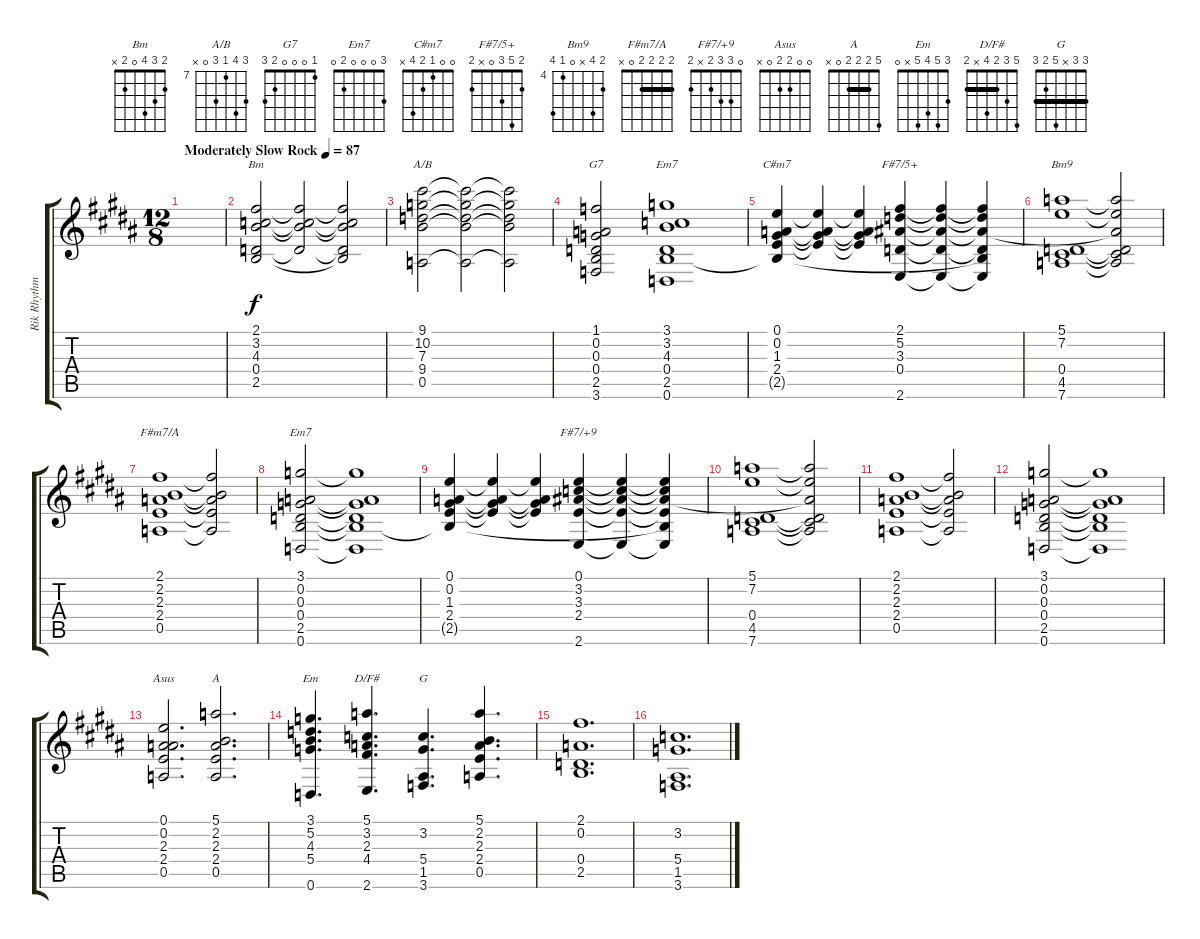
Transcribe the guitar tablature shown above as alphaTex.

\track ("Rik Rhythm" "Rik Rhythm") {instrument acousticguitarnylon}
\staff {score tabs}
\tuning (E4 A3 G3 D3 A2 D2) {hide}
\chord ("Bm" 2 3 4 0 2 x)
\chord ("A/B" 9 10 7 9 0 x) {firstfret 7}
\chord ("G7" 1 0 0 0 2 3)
\chord ("Em7" 3 3 4 0 2 0) {barre 3}
\chord ("C#m7" 0 0 1 2 4 x)
\chord ("F#7/5+" 2 5 3 0 x 2)
\chord ("Bm9" 5 7 x 0 4 7) {firstfret 4}
\chord ("F#m7/A" 2 2 2 2 0 x) {barre 2}
\chord ("Em7" 3 0 0 0 2 0)
\chord ("F#7/+9" 0 3 3 2 x 2)
\chord ("Asus" 0 0 2 2 0 x)
\chord ("A" 5 2 2 2 0 x) {barre 2}
\chord ("Em" 3 5 4 5 x 0)
\chord ("D/F#" 5 3 2 4 x 2) {barre 2}
\chord ("G" 3 3 x 5 2 3) {barre 3}
\ts (12 8)
\tempo (87 "Moderately Slow Rock")
\clef g2
\ks b
|
(2.1 3.2 4.3 0.4 2.5).2{ch "Bm"} (2.1{t} 3.2{t} 4.3{t} 0.4{t}).2 (2.1{t} 3.2{t} 4.3{t} 0.4{t} 2.5{t}).2 |
(9.1 10.2 7.3 9.4 0.5).2{ch "A/B"} (9.1{t} 10.2{t} 7.3{t} 9.4{t} 0.5{t}).2 (9.1{t} 10.2{t} 7.3{t} 9.4{t} 0.5{t}).2 |
(1.1 0.2 0.3 0.4 2.5 3.6).2{ch "G7"} (3.1 3.2 4.3 0.4 2.5 0.6).1{ch "Em7"} |
(0.1 0.2 1.3 2.4 2.5{t}).4{ch "C#m7"} (0.1{t} 0.2{t} 1.3{t} 2.4{t}).4 (0.1{t} 0.2{t} 1.3{t} 2.4{t}).4 (2.1 5.2 3.3 0.4 2.6).4{ch "F#7/5+"} (2.1{t} 5.2{t} 3.3{t} 0.4{t} 2.6{t}).4 (2.1{t} 5.2{t} 3.3{t} 0.4{t} 2.5{t} 2.6{t}).4 |
(5.1 7.2 0.4 4.5 7.6).1{ch "Bm9"} (5.1{t} 7.2{t} 3.3{t} 0.4{t} 4.5{t} 7.6{t}).2 |
(2.1 2.2 2.3 2.4 0.5).1{ch "F#m7/A"} (2.1{t} 2.2{t} 2.3{t} 2.4{t} 0.5{t}).2 |
(3.1 0.2 0.3 0.4 2.5 0.6).2{ch "Em7"} (3.1{t} 0.2{t} 0.3{t} 0.4{t} 2.5{t} 0.6{t}).1 |
(0.1 0.2 1.3 2.4 2.5{t}).4 (0.1{t} 0.2{t} 1.3{t} 2.4{t}).4 (0.1{t} 0.2{t} 1.3{t} 2.4{t}).4 (0.1 3.2 3.3 2.4 2.6).4{ch "F#7/+9"} (0.1{t} 3.2{t} 3.3{t} 2.4{t} 2.6{t}).4 (0.1{t} 3.2{t} 3.3{t} 2.4{t} 2.5{t} 2.6{t}).4 |
(5.1 7.2 0.4 4.5 7.6).1 (5.1{t} 7.2{t} 3.3{t} 0.4{t} 4.5{t} 7.6{t}).2 |
(2.1 2.2 2.3 2.4 0.5).1 (2.1{t} 2.2{t} 2.3{t} 2.4{t} 0.5{t}).2 |
(3.1 0.2 0.3 0.4 2.5 0.6).2 (3.1{t} 0.2{t} 0.3{t} 0.4{t} 2.5{t} 0.6{t}).1 |
(0.1 0.2 2.3 2.4 0.5).2{d ch "Asus"} (5.1 2.2 2.3 2.4 0.5).2{d ch "A"} |
(3.1 5.2 4.3 5.4 0.6).4{d ch "Em"} (5.1 3.2 2.3 4.4 2.6).4{d ch "D/F#"} (3.2 5.4 1.5 3.6).4{d ch "G"} (5.1 2.2 2.3 2.4 0.5).4{d} |
(2.1 0.2 0.4 2.5).1{d} |
(3.2 5.4 1.5 3.6).1{d}
